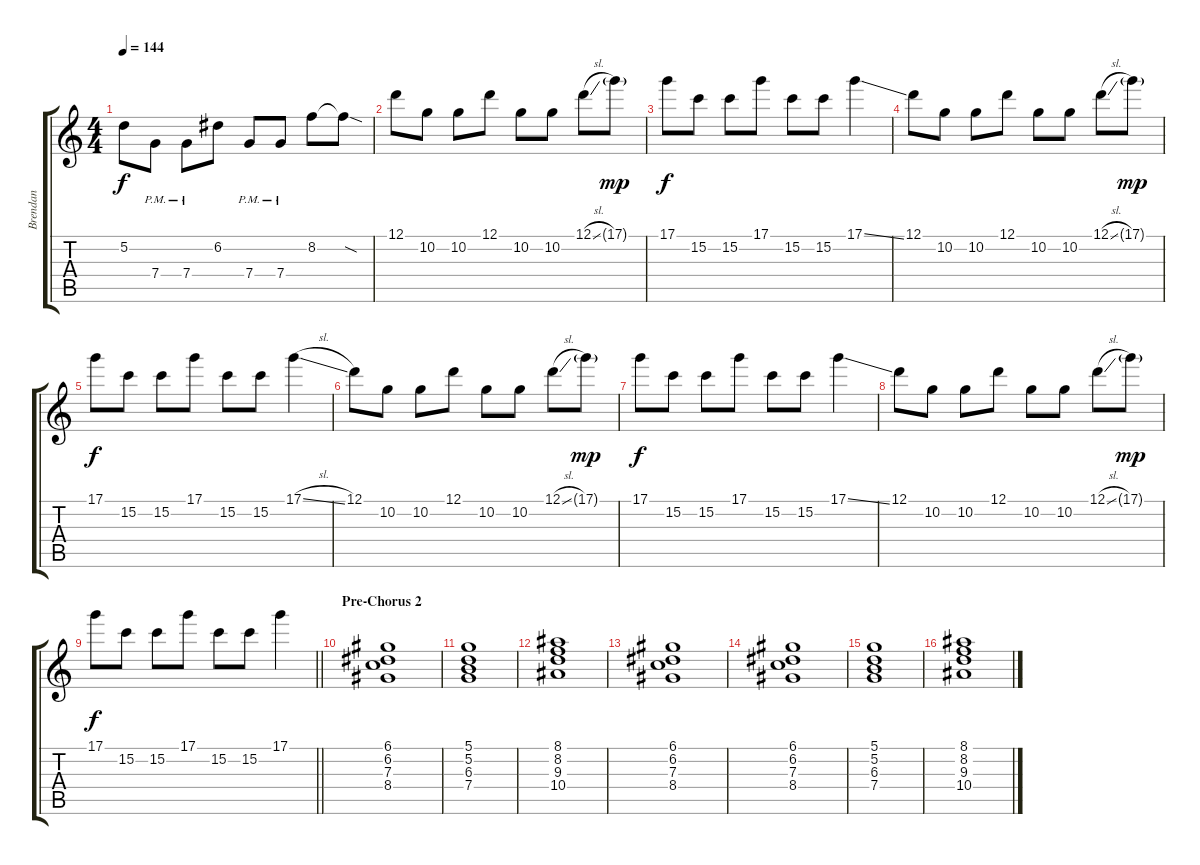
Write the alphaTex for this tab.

\track ("Brendan" "Brendan") {instrument distortionguitar}
\staff {score tabs}
\tuning (D4 A3 F3 C3 G2 C2) {hide}
\ts (4 4)
\tempo 144
\clef g2
\ks c
5.2.8{dy f} 7.4{pm}.8 7.4{pm}.8 6.2.8 7.4{pm}.8 7.4{pm}.8 8.2.8 8.2{sod t}.8 |
12.1.8{volume 2} 10.2.8{volume 14} 10.2.8 12.1.8 10.2.8 10.2.8 12.1{sl}.8 17.1{g}.8{dy mp} |
17.1.8{dy f} 15.2.8 15.2.8 17.1.8 15.2.8 15.2.8 17.1{ss}.4 |
12.1.8 10.2.8 10.2.8 12.1.8 10.2.8 10.2.8 12.1{sl}.8 17.1{g}.8{dy mp} |
17.1.8{dy f} 15.2.8 15.2.8 17.1.8 15.2.8 15.2.8 17.1{sl}.4 |
12.1.8 10.2.8 10.2.8 12.1.8 10.2.8 10.2.8 12.1{sl}.8 17.1{g}.8{dy mp} |
17.1.8{dy f} 15.2.8 15.2.8 17.1.8 15.2.8 15.2.8 17.1{ss}.4 |
12.1.8 10.2.8 10.2.8 12.1.8 10.2.8 10.2.8 12.1{sl}.8 17.1{g}.8{dy mp} |
\barLineRight lightlight
17.1.8{dy f} 15.2.8 15.2.8 17.1.8 15.2.8 15.2.8 17.1.4 |
\section ("" "Pre-Chorus 2")
(6.1 6.2 7.3 8.4).1{volume 9} |
(5.1 5.2 6.3 7.4).1 |
(8.1 8.2 9.3 10.4).1 |
(6.1 6.2 7.3 8.4).1 |
(6.1 6.2 7.3 8.4).1 |
(5.1 5.2 6.3 7.4).1 |
(8.1 8.2 9.3 10.4).1
